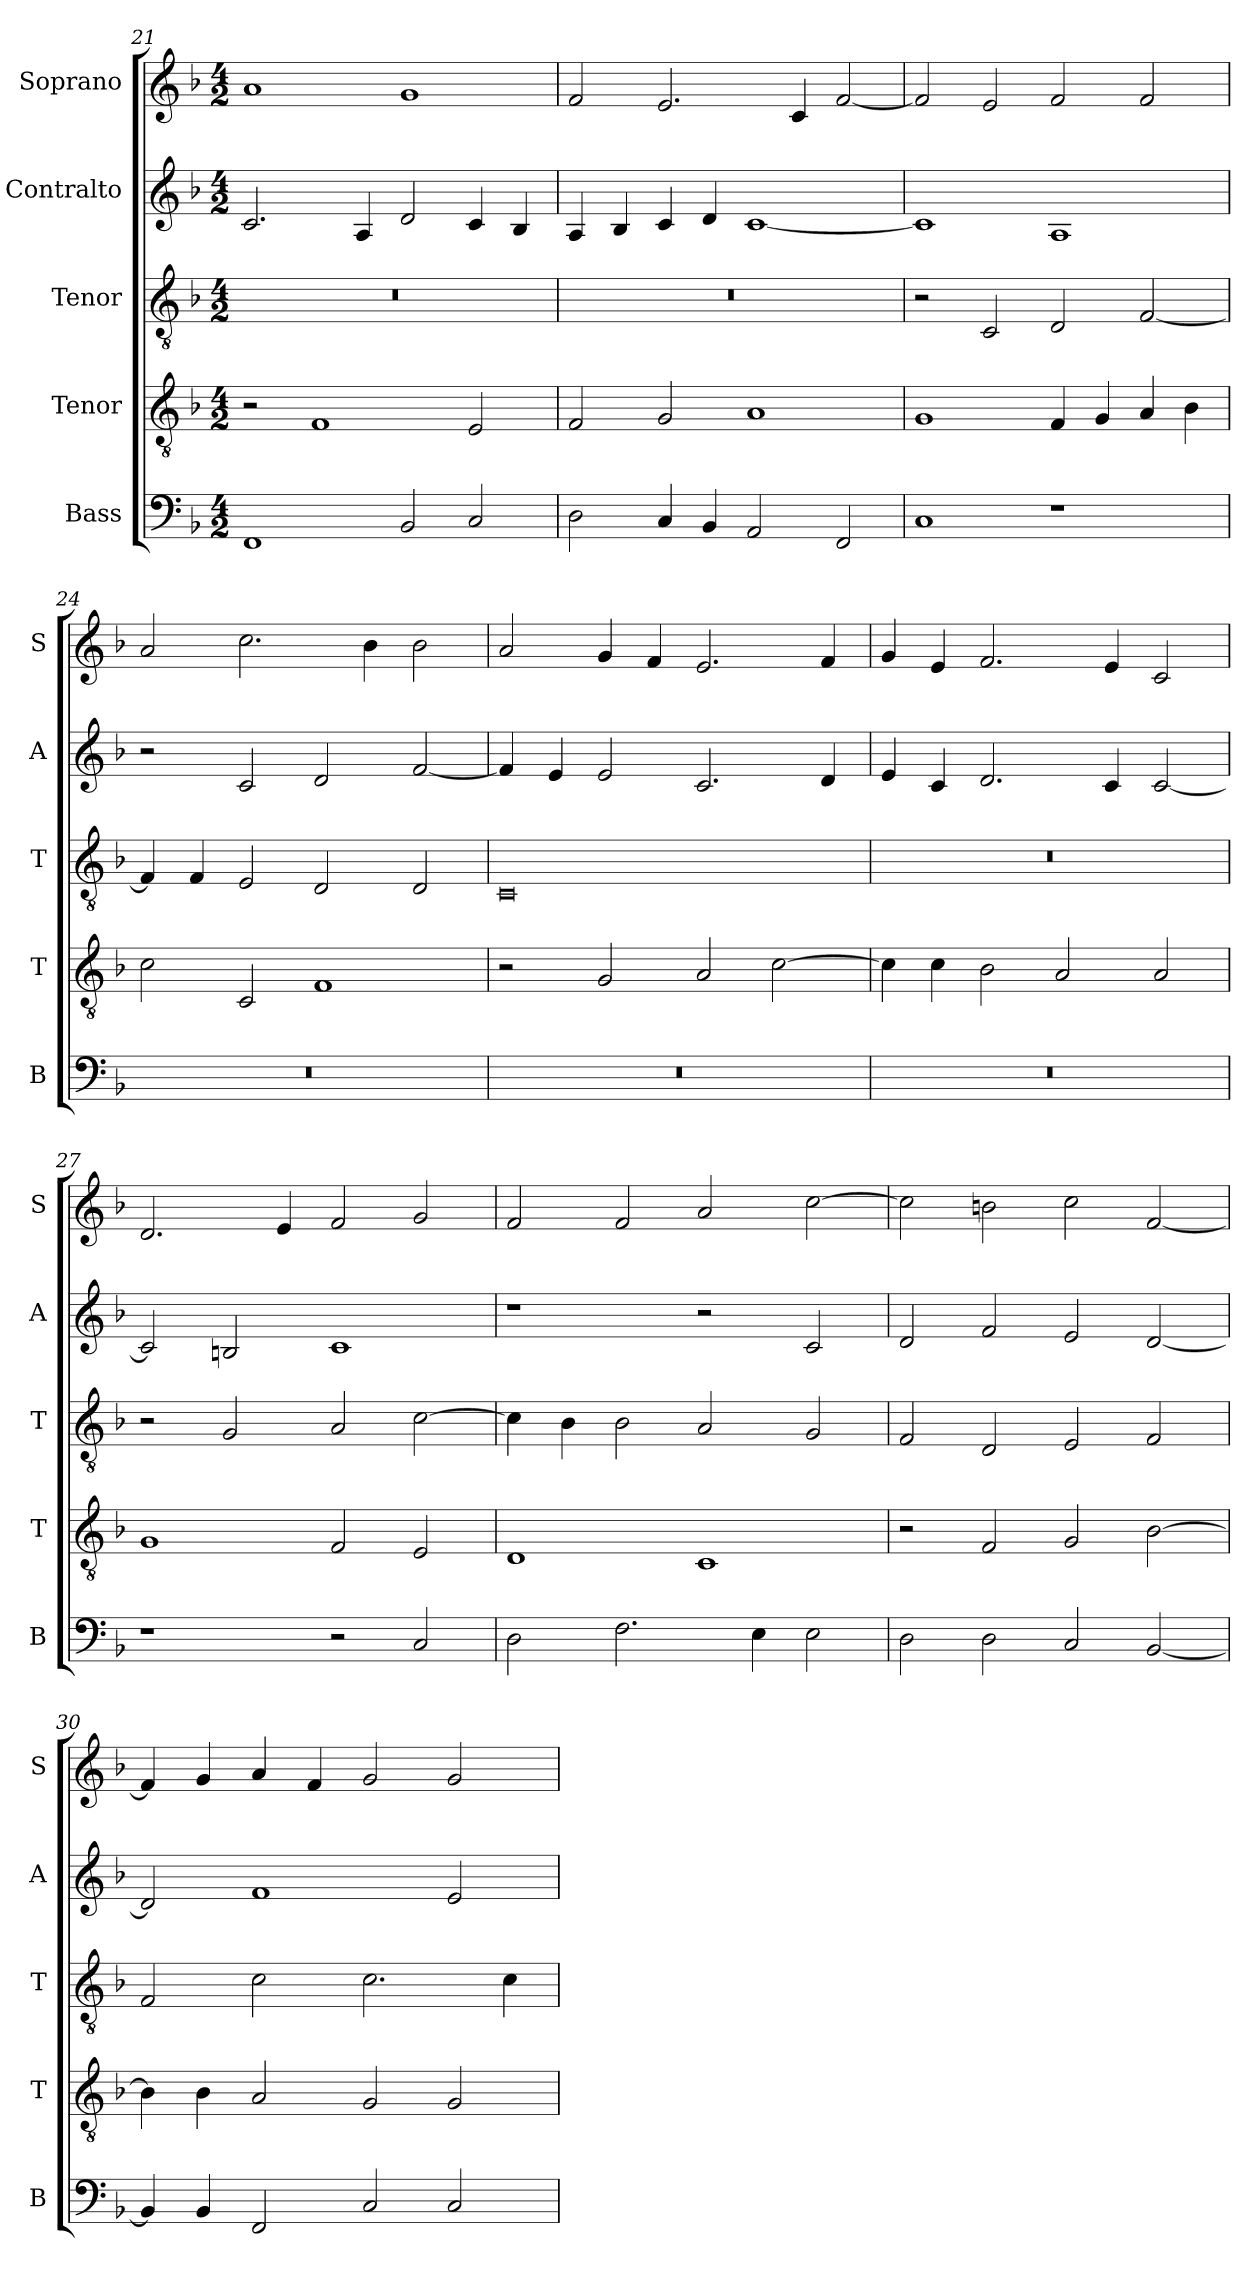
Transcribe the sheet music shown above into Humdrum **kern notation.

**kern	**kern	**kern	**kern	**kern
*part5	*part4	*part3	*part2	*part1
*staff5	*staff4	*staff3	*staff2	*staff1
*I"Bass	*I"Tenor	*I"Tenor	*I"Contralto	*I"Soprano
*I'B	*I'T	*I'T	*I'A	*I'S
*clefF4	*clefGv2	*clefGv2	*clefG2	*clefG2
*k[b-]	*k[b-]	*k[b-]	*k[b-]	*k[b-]
*F:ion	*F:ion	*F:ion	*F:ion	*F:ion
*M4/2	*M4/2	*M4/2	*M4/2	*M4/2
=21	=21	=21	=21	=21
1FF	2r	0r	2.c	1a
.	1F	.	.	.
.	.	.	4A	.
2BB-	.	.	2d	1g
2C	2E	.	4c	.
.	.	.	4B-	.
=22	=22	=22	=22	=22
2D	2F	0r	4A	2f
.	.	.	4B-	.
4C	2G	.	4c	2.e
4BB-	.	.	4d	.
2AA	1A	.	[1c	.
.	.	.	.	4c
2FF	.	.	.	[2f
=23	=23	=23	=23	=23
1C	1G	2r	1c]	2f]
.	.	2C	.	2e
1r	4F	2D	1A	2f
.	4G	.	.	.
.	4A	[2F	.	2f
.	4B-	.	.	.
=24	=24	=24	=24	=24
0r	2c	4F]	2r	2a
.	.	4F	.	.
.	2C	2E	2c	2.cc
.	1F	2D	2d	.
.	.	.	.	4b-
.	.	2D	[2f	2b-
=25	=25	=25	=25	=25
0r	2r	0C	4f]	2a
.	.	.	4e	.
.	2G	.	2e	4g
.	.	.	.	4f
.	2A	.	2.c	2.e
.	[2c	.	.	.
.	.	.	4d	4f
=26	=26	=26	=26	=26
0r	4c]	0r	4e	4g
.	4c	.	4c	4e
.	2B-	.	2.d	2.f
.	2A	.	.	.
.	.	.	4c	4e
.	2A	.	[2c	2c
=27	=27	=27	=27	=27
1r	1G	2r	2c]	2.d
.	.	2G	2Bn	.
.	.	.	.	4e
2r	2F	2A	1c	2f
2C	2E	[2c	.	2g
=28	=28	=28	=28	=28
2D	1D	4c]	1r	2f
.	.	4B-	.	.
2.F	.	2B-	.	2f
.	1C	2A	2r	2a
4E	.	.	.	.
2E	.	2G	2c	[2cc
=29	=29	=29	=29	=29
2D	2r	2F	2d	2cc]
2D	2F	2D	2f	2bn
2C	2G	2E	2e	2cc
[2BB-	[2B-	2F	[2d	[2f
=30	=30	=30	=30	=30
4BB-]	4B-]	2F	2d]	4f]
4BB-	4B-	.	.	4g
2FF	2A	2c	1f	4a
.	.	.	.	4f
2C	2G	2.c	.	2g
2C	2G	.	2e	2g
.	.	4c	.	.
=	=	=	=	=
*-	*-	*-	*-	*-
